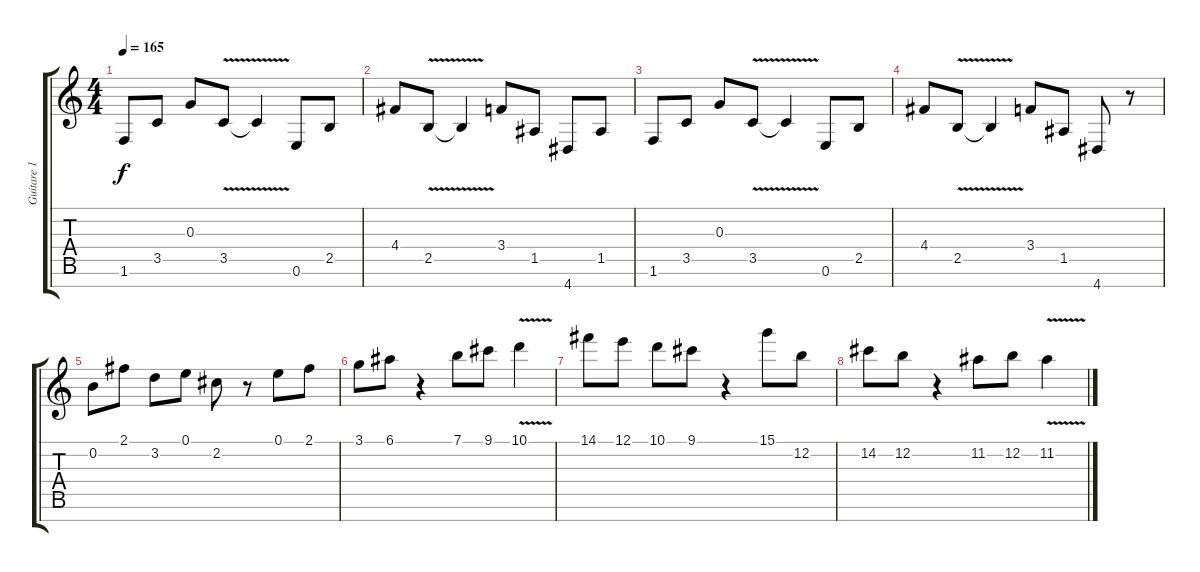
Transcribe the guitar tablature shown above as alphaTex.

\track ("Guitare 1" "Guitare 1") {instrument distortionguitar}
\staff {score tabs}
\tuning (E4 B3 G3 D3 A2 E2 B1) {hide}
\ts (4 4)
\tempo 165
\clef g2
\ks c
1.6.8{dy f} 3.5.8 0.3.8 3.5{v}.8 3.5{t}.4 0.6.8 2.5.8 |
4.4.8 2.5{v}.8 2.5{t}.4 3.4.8 1.5.8 4.7.8 1.5.8 |
1.6.8 3.5.8 0.3.8 3.5{v}.8 3.5{t}.4 0.6.8 2.5.8 |
4.4.8 2.5{v}.8 2.5{t}.4 3.4.8 1.5.8 4.7.8 r.8 |
0.2.8 2.1.8 3.2.8 0.1.8 2.2.8 r.8 0.1.8 2.1.8 |
3.1.8 6.1.8 r.4 7.1.8 9.1.8 10.1{v}.4 |
14.1.8 12.1.8 10.1.8 9.1.8 r.4 15.1.8 12.2.8 |
14.2.8 12.2.8 r.4 11.2.8 12.2.8 11.2{v}.4
